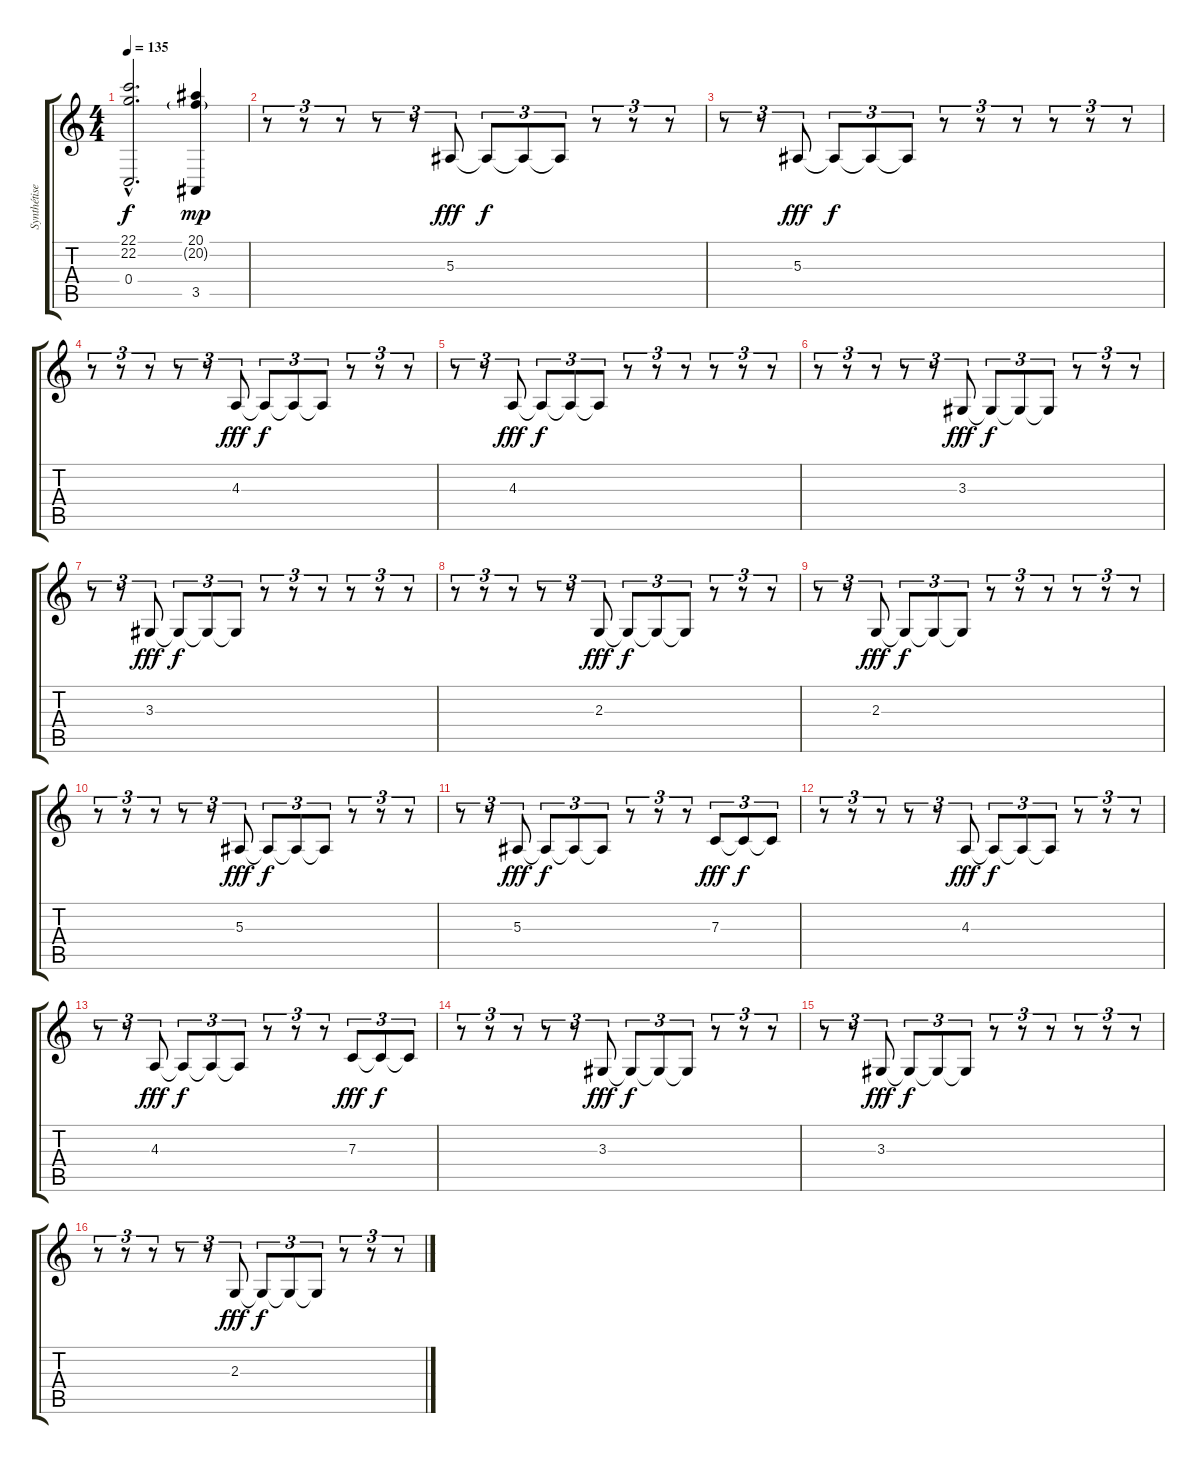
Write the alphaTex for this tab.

\track ("Synthétiseur" "Synthétise") {instrument stringensemble2}
\staff {score tabs}
\tuning (D4 A3 F3 C3 G2 C2) {hide}
\ts (4 4)
\tempo 135
\clef g2
\ks c
(22.1{hac t} 22.2{hac t} 0.4{hac t}).2{d dy f} (20.1 20.2{g} 3.5).4{dy mp} |
r.8{tu (3 2)} r.8{tu (3 2)} r.8{tu (3 2)} r.8{tu (3 2)} r.8{tu (3 2)} 5.3.8{tu (3 2) dy fff} 5.3{t}.8{tu (3 2) dy f} 5.3{t}.8{tu (3 2)} 5.3{t}.8{tu (3 2)} r.8{tu (3 2)} r.8{tu (3 2)} r.8{tu (3 2)} |
r.8{tu (3 2)} r.8{tu (3 2)} 5.3.8{tu (3 2) dy fff} 5.3{t}.8{tu (3 2) dy f} 5.3{t}.8{tu (3 2)} 5.3{t}.8{tu (3 2)} r.8{tu (3 2)} r.8{tu (3 2)} r.8{tu (3 2)} r.8{tu (3 2)} r.8{tu (3 2)} r.8{tu (3 2)} |
r.8{tu (3 2)} r.8{tu (3 2)} r.8{tu (3 2)} r.8{tu (3 2)} r.8{tu (3 2)} 4.3.8{tu (3 2) dy fff} 4.3{t}.8{tu (3 2) dy f} 4.3{t}.8{tu (3 2)} 4.3{t}.8{tu (3 2)} r.8{tu (3 2)} r.8{tu (3 2)} r.8{tu (3 2)} |
r.8{tu (3 2)} r.8{tu (3 2)} 4.3.8{tu (3 2) dy fff} 4.3{t}.8{tu (3 2) dy f} 4.3{t}.8{tu (3 2)} 4.3{t}.8{tu (3 2)} r.8{tu (3 2)} r.8{tu (3 2)} r.8{tu (3 2)} r.8{tu (3 2)} r.8{tu (3 2)} r.8{tu (3 2)} |
r.8{tu (3 2)} r.8{tu (3 2)} r.8{tu (3 2)} r.8{tu (3 2)} r.8{tu (3 2)} 3.3.8{tu (3 2) dy fff} 3.3{t}.8{tu (3 2) dy f} 3.3{t}.8{tu (3 2)} 3.3{t}.8{tu (3 2)} r.8{tu (3 2)} r.8{tu (3 2)} r.8{tu (3 2)} |
r.8{tu (3 2)} r.8{tu (3 2)} 3.3.8{tu (3 2) dy fff} 3.3{t}.8{tu (3 2) dy f} 3.3{t}.8{tu (3 2)} 3.3{t}.8{tu (3 2)} r.8{tu (3 2)} r.8{tu (3 2)} r.8{tu (3 2)} r.8{tu (3 2)} r.8{tu (3 2)} r.8{tu (3 2)} |
r.8{tu (3 2)} r.8{tu (3 2)} r.8{tu (3 2)} r.8{tu (3 2)} r.8{tu (3 2)} 2.3.8{tu (3 2) dy fff} 2.3{t}.8{tu (3 2) dy f} 2.3{t}.8{tu (3 2)} 2.3{t}.8{tu (3 2)} r.8{tu (3 2)} r.8{tu (3 2)} r.8{tu (3 2)} |
r.8{tu (3 2)} r.8{tu (3 2)} 2.3.8{tu (3 2) dy fff} 2.3{t}.8{tu (3 2) dy f} 2.3{t}.8{tu (3 2)} 2.3{t}.8{tu (3 2)} r.8{tu (3 2)} r.8{tu (3 2)} r.8{tu (3 2)} r.8{tu (3 2)} r.8{tu (3 2)} r.8{tu (3 2)} |
r.8{tu (3 2)} r.8{tu (3 2)} r.8{tu (3 2)} r.8{tu (3 2)} r.8{tu (3 2)} 5.3.8{tu (3 2) dy fff} 5.3{t}.8{tu (3 2) dy f} 5.3{t}.8{tu (3 2)} 5.3{t}.8{tu (3 2)} r.8{tu (3 2)} r.8{tu (3 2)} r.8{tu (3 2)} |
r.8{tu (3 2)} r.8{tu (3 2)} 5.3.8{tu (3 2) dy fff} 5.3{t}.8{tu (3 2) dy f} 5.3{t}.8{tu (3 2)} 5.3{t}.8{tu (3 2)} r.8{tu (3 2)} r.8{tu (3 2)} r.8{tu (3 2)} 7.3.8{tu (3 2) dy fff} 7.3{t}.8{tu (3 2) dy f} 7.3{t}.8{tu (3 2)} |
r.8{tu (3 2)} r.8{tu (3 2)} r.8{tu (3 2)} r.8{tu (3 2)} r.8{tu (3 2)} 4.3.8{tu (3 2) dy fff} 4.3{t}.8{tu (3 2) dy f} 4.3{t}.8{tu (3 2)} 4.3{t}.8{tu (3 2)} r.8{tu (3 2)} r.8{tu (3 2)} r.8{tu (3 2)} |
r.8{tu (3 2)} r.8{tu (3 2)} 4.3.8{tu (3 2) dy fff} 4.3{t}.8{tu (3 2) dy f} 4.3{t}.8{tu (3 2)} 4.3{t}.8{tu (3 2)} r.8{tu (3 2)} r.8{tu (3 2)} r.8{tu (3 2)} 7.3.8{tu (3 2) dy fff} 7.3{t}.8{tu (3 2) dy f} 7.3{t}.8{tu (3 2)} |
r.8{tu (3 2)} r.8{tu (3 2)} r.8{tu (3 2)} r.8{tu (3 2)} r.8{tu (3 2)} 3.3.8{tu (3 2) dy fff} 3.3{t}.8{tu (3 2) dy f} 3.3{t}.8{tu (3 2)} 3.3{t}.8{tu (3 2)} r.8{tu (3 2)} r.8{tu (3 2)} r.8{tu (3 2)} |
r.8{tu (3 2)} r.8{tu (3 2)} 3.3.8{tu (3 2) dy fff} 3.3{t}.8{tu (3 2) dy f} 3.3{t}.8{tu (3 2)} 3.3{t}.8{tu (3 2)} r.8{tu (3 2)} r.8{tu (3 2)} r.8{tu (3 2)} r.8{tu (3 2)} r.8{tu (3 2)} r.8{tu (3 2)} |
r.8{tu (3 2)} r.8{tu (3 2)} r.8{tu (3 2)} r.8{tu (3 2)} r.8{tu (3 2)} 2.3.8{tu (3 2) dy fff} 2.3{t}.8{tu (3 2) dy f} 2.3{t}.8{tu (3 2)} 2.3{t}.8{tu (3 2)} r.8{tu (3 2)} r.8{tu (3 2)} r.8{tu (3 2)}
